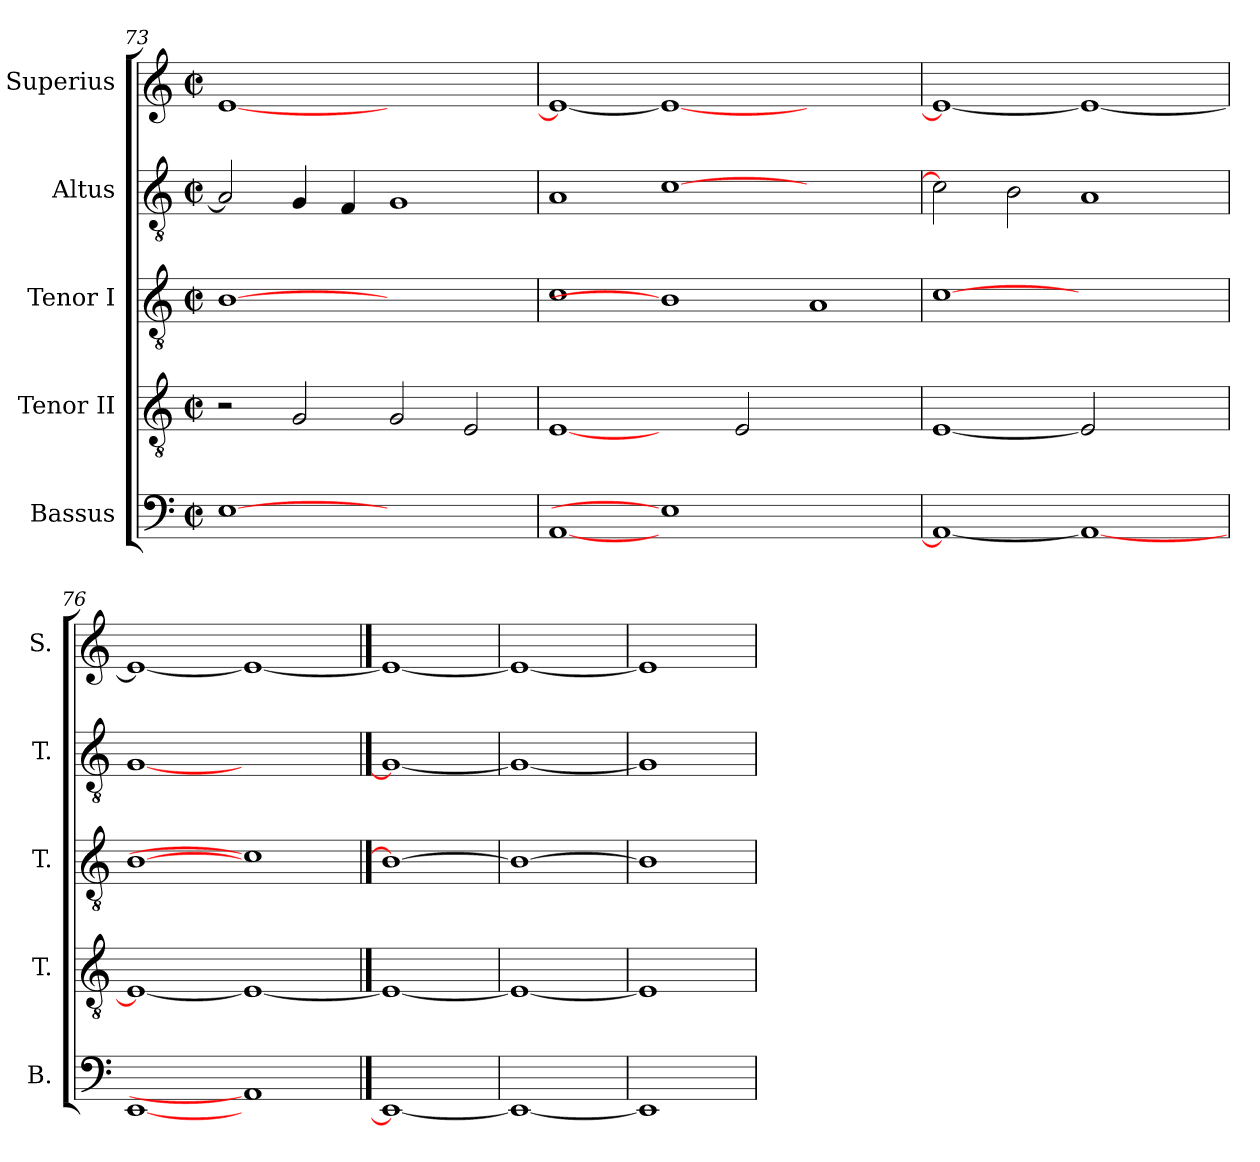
**kern	**kern	**kern	**kern	**kern
*part5	*part4	*part3	*part2	*part1
*staff5	*staff4	*staff3	*staff2	*staff1
*I"Bassus	*I"Tenor II	*I"Tenor I	*I"Altus	*I"Superius
*I'B.	*I'T.	*I'T.	*I'T.	*I'S.
!!LO:LB:g=z
*clefF4	*clefGv2	*clefGv2	*clefGv2	*clefG2
*	*ITrd7c12	*ITrd7c12	*ITrd7c12	*
*k[]	*k[]	*k[]	*k[]	*k[]
*C:	*C:	*C:	*C:	*C:
*M2/2	*M2/2	*M2/2	*M2/2	*M2/2
*met(c|)	*met(c|)	*met(c|)	*met(c|)	*met(c|)
=73	=73	=73	=73	=73
[1Ei	2r	[1BBi	2AAi/]	[<1ei
.	2GGi/	.	4GGi/	.
.	.	.	4FFi/	.
1ryy	2GGi/	1ryy	1GGi	1ryy
.	2EEi/	.	.	.
=74	=74	=74	=74	=74
[<1AAi	[1EEi	1Ci	1AAi	1ei_<
1Ei]	2ryy	1BBi]	[>1Ci	1ei_
.	2EEi/	.	.	.
1ryy	1ryy	1AAi	1ryy	1ryy
=75	=75	=75	=75	=75
1AAi_<	[<1EEi	[1Ci	2Ci\]	1ei_<
.	.	.	2BBi\	.
1AAi_	2EEi]	1ryy	1AAi	1ei_
.	2ryy	.	.	.
=76	=76	=76	=76	=76
[1EEi	1EEi_<	[1BBi	[1GGi	1ei_<
1AAi]	1EEi_	1Ci]	1ryy	1ei_
==77	==77	==77	==77	==77
1EEi_	1EEi_	1BBi_	1GGi_	1ei_
=78	=78	=78	=78	=78
1EEi_	1EEi_	1BBi_	1GGi_	1ei_
=79	=79	=79	=79	=79
1EEi]	1EEi]	1BBi]	1GGi]	1ei]
=	=	=	=	=
*-	*-	*-	*-	*-
